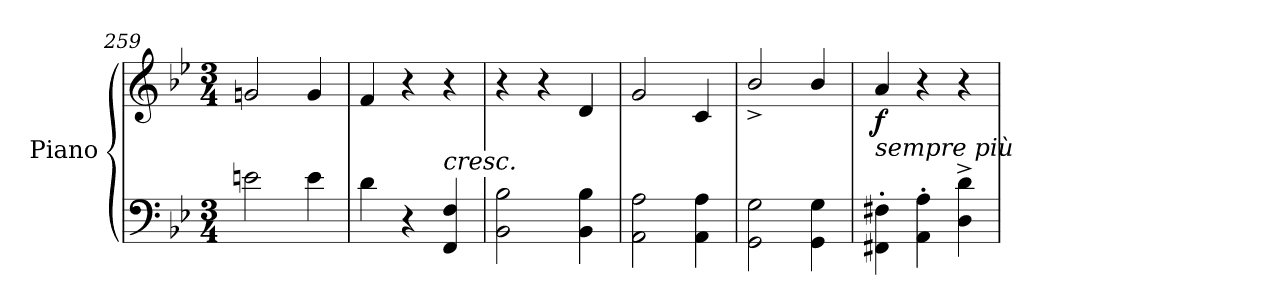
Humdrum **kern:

**kern	**kern	**dynam
*part1	*part1	*part1
*staff2	*staff1	*staff1/2
*I"Piano	*	*
*I'Pno	*	*
*clefF4	*clefG2	*
*k[b-e-]	*k[b-e-]	*
*B-:	*B-:	*
*M3/4	*M3/4	*
=259	=259	=259
2en\	2gn/	.
4e\	4g/	.
=260	=260	=260
4d\	4f/	.
4r	4r	.
!LO:TX:a:i:t=cresc.	!	!
4FF/ 4F/	4r	.
=261	=261	=261
2BB-\ 2B-\	4r	.
.	4r	.
4BB-\ 4B-\	4d/	.
=262	=262	=262
2AA\ 2A\	2g/	.
4AA\ 4A\	4c/	.
=263	=263	=263
2GG\ 2G\	2b-^>/	.
4GG\ 4G\	4b-/	.
=264	=264	=264
!	!LO:TX:b:i:t=sempre più	!
!	!	!LO:DY:b
4FF#X\'> 4F#X\'>	4a/	f
4AA\'> 4A\'>	4r	.
4D\^< 4d\^<	4r	.
=	=	=
*-	*-	*-
